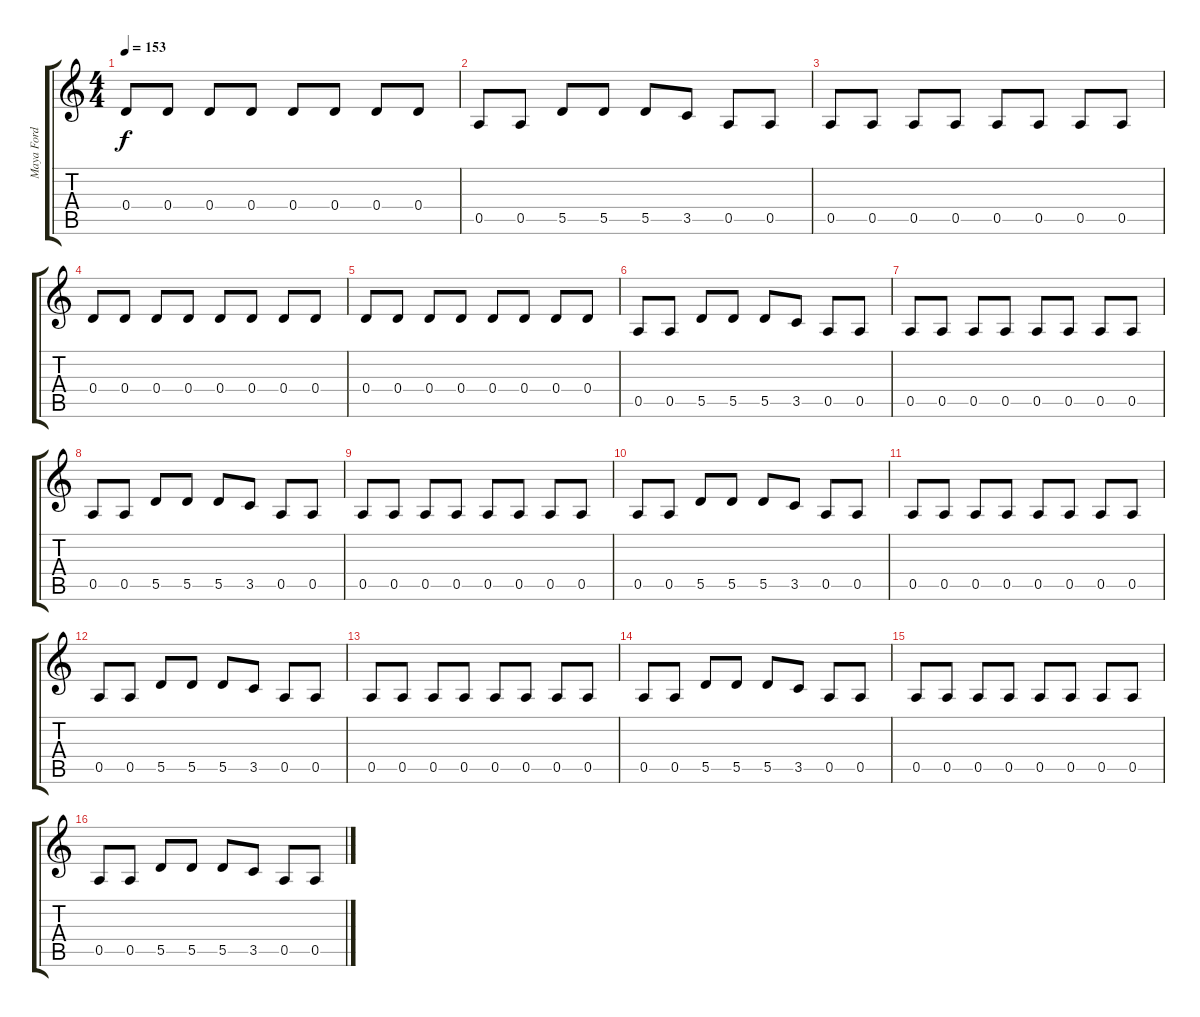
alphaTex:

\track ("Maya Ford" "Maya Ford") {instrument electricbassfinger}
\staff {score tabs}
\tuning (E4 B3 G3 D3 A2 E2) {hide}
\ts (4 4)
\tempo 153
\clef g2
\ks c
0.4.8{dy f} 0.4.8 0.4.8 0.4.8 0.4.8 0.4.8 0.4.8 0.4.8 |
0.5.8 0.5.8 5.5.8 5.5.8 5.5.8 3.5.8 0.5.8 0.5.8 |
0.5.8 0.5.8 0.5.8 0.5.8 0.5.8 0.5.8 0.5.8 0.5.8 |
0.4.8 0.4.8 0.4.8 0.4.8 0.4.8 0.4.8 0.4.8 0.4.8 |
0.4.8 0.4.8 0.4.8 0.4.8 0.4.8 0.4.8 0.4.8 0.4.8 |
0.5.8 0.5.8 5.5.8 5.5.8 5.5.8 3.5.8 0.5.8 0.5.8 |
0.5.8 0.5.8 0.5.8 0.5.8 0.5.8 0.5.8 0.5.8 0.5.8 |
0.5.8 0.5.8 5.5.8 5.5.8 5.5.8 3.5.8 0.5.8 0.5.8 |
0.5.8 0.5.8 0.5.8 0.5.8 0.5.8 0.5.8 0.5.8 0.5.8 |
0.5.8 0.5.8 5.5.8 5.5.8 5.5.8 3.5.8 0.5.8 0.5.8 |
0.5.8 0.5.8 0.5.8 0.5.8 0.5.8 0.5.8 0.5.8 0.5.8 |
0.5.8 0.5.8 5.5.8 5.5.8 5.5.8 3.5.8 0.5.8 0.5.8 |
0.5.8 0.5.8 0.5.8 0.5.8 0.5.8 0.5.8 0.5.8 0.5.8 |
0.5.8 0.5.8 5.5.8 5.5.8 5.5.8 3.5.8 0.5.8 0.5.8 |
0.5.8 0.5.8 0.5.8 0.5.8 0.5.8 0.5.8 0.5.8 0.5.8 |
0.5.8 0.5.8 5.5.8 5.5.8 5.5.8 3.5.8 0.5.8 0.5.8
